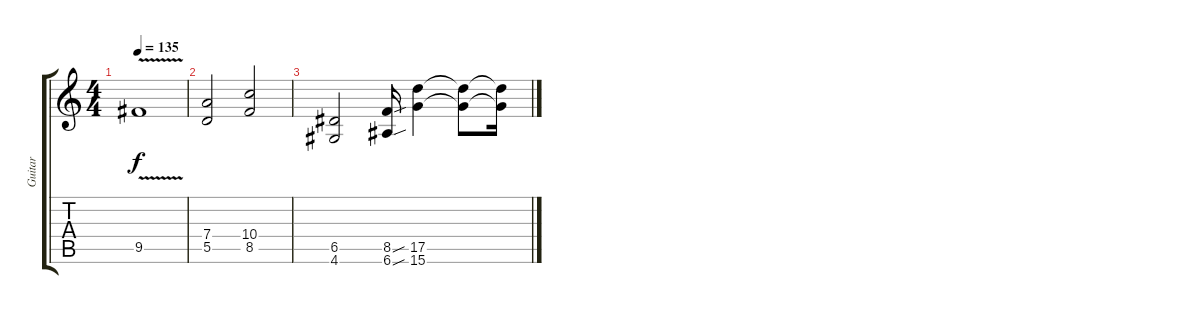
\track ("Guitar" "Guitar") {instrument distortionguitar}
\staff {score tabs}
\tuning (E4 B3 G3 D3 A2 E2) {hide}
\ts (4 4)
\tempo 135
\clef g2
\ks c
9.5{v}.1{dy f volume 11} |
(7.4 5.5).2 (10.4 8.5).2 |
(6.5 4.6).2 (8.5{sou} 6.6{sou}).16 (17.5 15.6).4 (17.5{t} 15.6{t}).8 (17.5{t} 15.6{t}).16
